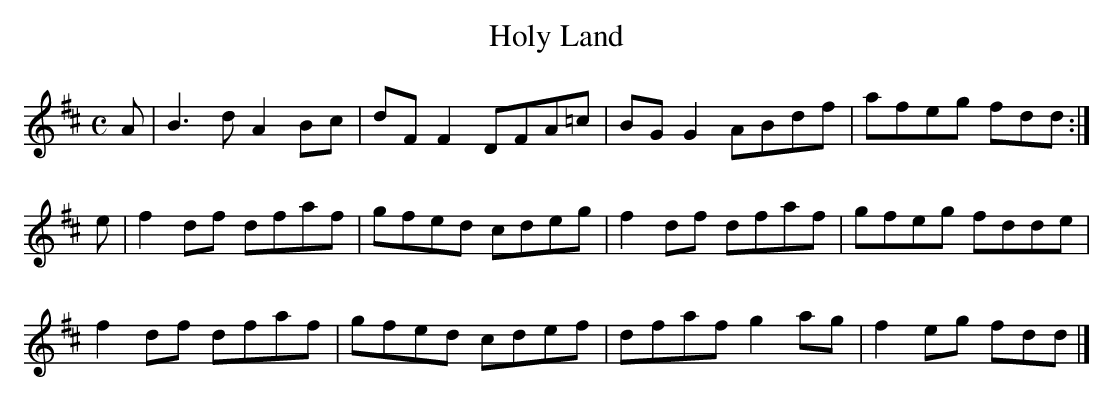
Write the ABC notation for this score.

X:1
T:Holy Land
M:C
L:1/8
K:D Major
A|B3d A2Bc|dFF2 DFA=c|BGG2 ABdf|afeg fdd:|!
e|f2df dfaf|gfed cdeg|f2df dfaf|gfeg fdde|!
f2df dfaf|gfed cdef|dfaf g2ag|f2eg fdd|]!
